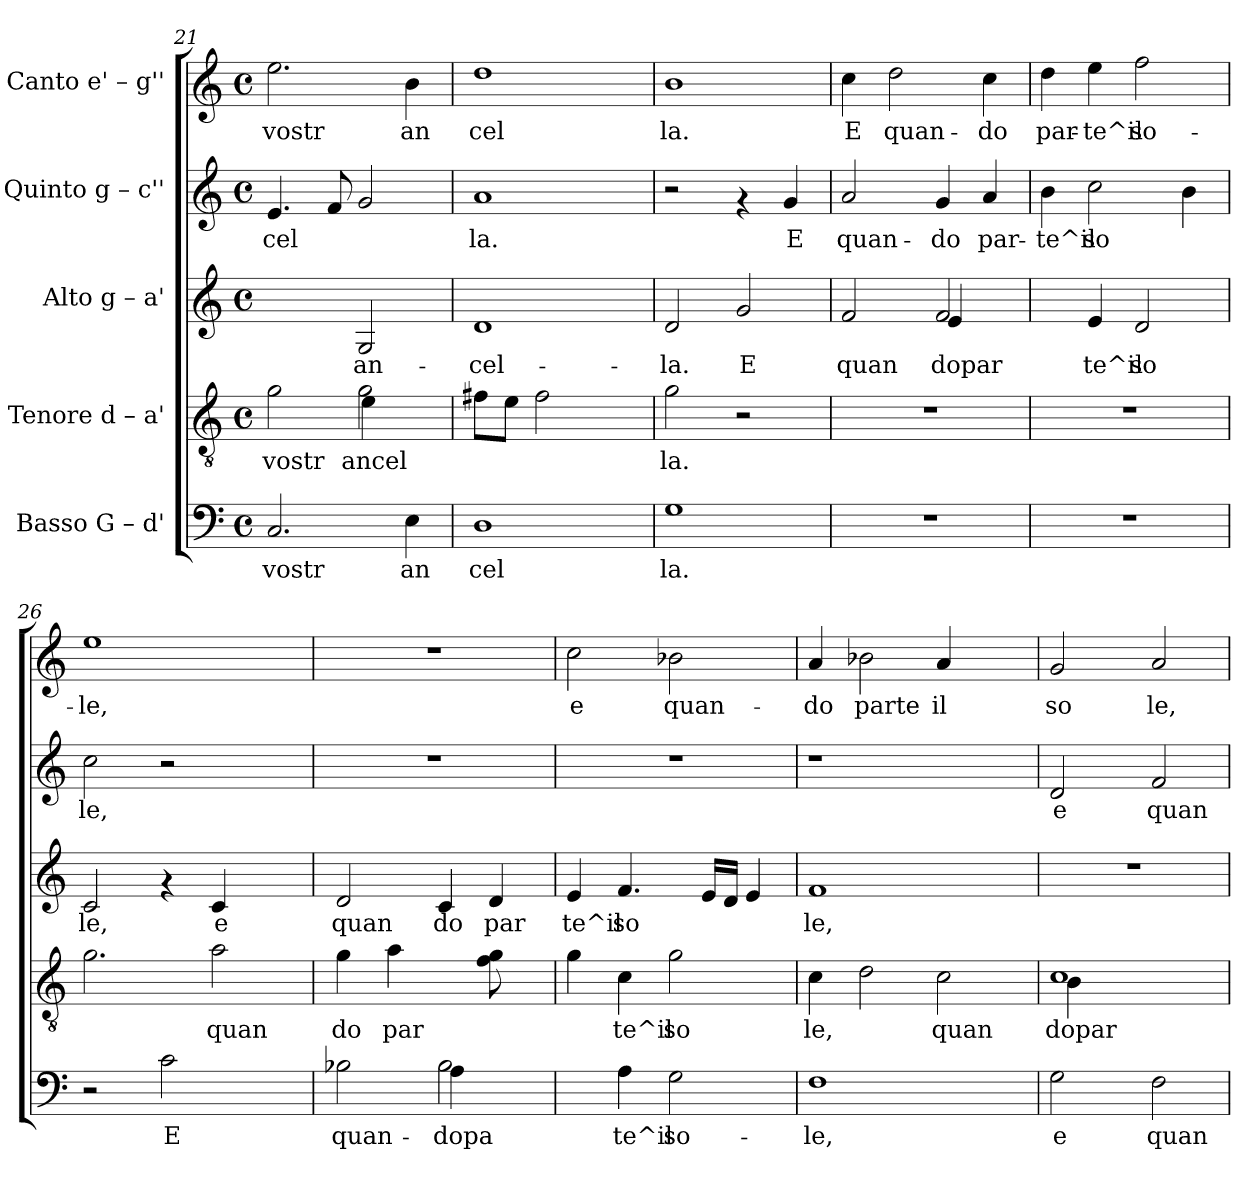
**kern	**text	**kern	**text	**kern	**text	**kern	**text	**kern	**text
*part5	*part5	*part4	*part4	*part3	*part3	*part2	*part2	*part1	*part1
*staff5	*staff5	*staff4	*staff4	*staff3	*staff3	*staff2	*staff2	*staff1	*staff1
*I"Basso  G – d'	*	*I"Tenore  d – a'	*	*I"Alto  g – a'	*	*I"Quinto  g – c''	*	*I"Canto  e' – g''	*
*clefF4	*	*clefGv2	*	*clefG2	*	*clefG2	*	*clefG2	*
*k[]	*	*k[]	*	*k[]	*	*k[]	*	*k[]	*
*C:	*	*C:	*	*C:	*	*C:	*	*C:	*
*M4/4	*	*M4/4	*	*M4/4	*	*M4/4	*	*M4/4	*
*met(c)	*	*met(c)	*	*met(c)	*	*met(c)	*	*met(c)	*
=21	=21	=21	=21	=21	=21	=21	=21	=21	=21
!	!LO:LY:b:cj	!	!LO:LY:b:cj	!	!	!	!LO:LY:b:rj	!	!LO:LY:b:rj
*	*	*^	*	*	*	*	*	*	*
2.C/	vostr	2g\	2ryy	vostr	2ryy	.	4.e/	cel	2.ee\	vostr
!	!	!	!	!	!	!	!	!LO:LY:b:rj	!	!
.	.	.	.	.	.	.	8f/	.	.	.
!	!	!	!	!LO:LY:b:cj	!	!LO:LY:b:rj	!	!LO:LY:b:rj	!	!
.	.	2g\	4e\	ancel	2G/	an-	2g/	.	.	.
!	!LO:LY:b:cj	!	!	!	!	!	!	!	!	!LO:LY:b:rj
4E\	an	.	4ryy	.	.	.	.	.	4b\	an
=22	=22	=22	=22	=22	=22	=22	=22	=22	=22	=22
!	!LO:LY:b:cj	!	!	!LO:LY:b:cj	!	!LO:LY:b:rj	!	!LO:LY:b:rj	!	!LO:LY:b:rj
*	*	*v	*v	*	*	*	*	*	*	*
1D	cel	8f#X\L	.	1d	-cel-	1a	la.	1dd	cel
!	!	!	!LO:LY:b:cj	!	!	!	!	!	!
.	.	8e\J	.	.	.	.	.	.	.
!	!	!	!LO:LY:b:cj	!	!	!	!	!	!
.	.	2f#\	.	.	.	.	.	.	.
.	.	4ryy	.	.	.	.	.	.	.
!!LO:PB:g=z
=23	=23	=23	=23	=23	=23	=23	=23	=23	=23
!	!LO:LY:b:cj	!	!LO:LY:b:cj	!	!LO:LY:b:rj	!	!	!	!LO:LY:b:rj
1G	la.	2g\	la.	2d/	-la.	2r	.	1b	la.
!	!	!	!	!	!LO:LY:b:rj	!	!	!	!
.	.	2r	.	2g/	E	4rf	.	.	.
!	!	!	!	!	!	!	!LO:LY:b:rj	!	!
.	.	.	.	.	.	4g/	E	.	.
=24	=24	=24	=24	=24	=24	=24	=24	=24	=24
!	!	!	!	!	!LO:LY:b:rj	!	!LO:LY:b:rj	!	!LO:LY:b:rj
*	*	*	*	*^	*	*	*	*	*
1r	.	1r	.	2f/	2ryy	quan	2a/	quan-	4cc\	E
!	!	!	!	!	!	!	!	!	!	!LO:LY:b:rj
.	.	.	.	.	.	.	.	.	2dd\	quan-
!	!	!	!	!	!	!LO:LY:b:rj	!	!LO:LY:b:rj	!	!
.	.	.	.	2f/	4e/	dopar	4g/	-do	.	.
!	!	!	!	!	!	!	!	!LO:LY:b:rj	!	!LO:LY:b:rj
.	.	.	.	.	4ryy	.	4a/	par-	4cc\	-do
=25	=25	=25	=25	=25	=25	=25	=25	=25	=25	=25
!	!	!	!	!	!	!	!	!LO:LY:b:rj	!	!LO:LY:b:rj
*	*	*	*	*v	*v	*	*	*	*	*
1r	.	1r	.	4ryy	.	4b\	-te^il	4dd\	par-
!	!	!	!	!	!LO:LY:b:rj	!	!LO:LY:b:rj	!	!LO:LY:b:rj
.	.	.	.	4e/	te^il	2cc\	so-	4ee\	-te^il
!	!	!	!	!	!LO:LY:b:rj	!	!	!	!LO:LY:b:rj
.	.	.	.	2d/	so	.	.	2ff\	so-
!	!	!	!	!	!	!	!LO:LY:b:rj	!	!
.	.	.	.	.	.	4b\	--	.	.
=26	=26	=26	=26	=26	=26	=26	=26	=26	=26
!	!	!	!	!	!LO:LY:b:rj	!	!LO:LY:b:rj	!	!LO:LY:b:rj
2r	.	2.g\	.	2c/	le,	2cc\	-le,	1ee	-le,
!	!LO:LY:b:cj	!	!	!	!	!	!	!	!
2c\	E	.	.	4rf	.	2r	.	.	.
!	!	!	!LO:LY:b:cj	!	!LO:LY:b:rj	!	!	!	!
.	.	2a\	quan	4c/	e	.	.	.	.
4ryy	.	.	.	4ryy	.	4ryy	.	4ryy	.
=27	=27	=27	=27	=27	=27	=27	=27	=27	=27
!	!LO:LY:b:cj	!	!LO:LY:b:cj	!	!LO:LY:b:rj	!	!	!	!
*^	*	*	*	*	*	*	*	*	*
2B-X\	2ryy	quan-	4g\	do	2d/	quan	1r	.	1r	.
!	!	!	!	!LO:LY:b:cj	!	!	!	!	!	!
.	.	.	4a\	par	.	.	.	.	.	.
!	!	!LO:LY:b:cj	!	!	!	!LO:LY:b:rj	!	!	!	!
2B-\	4A\	-dopa	4ryy	.	4c/	do	.	.	.	.
!	!	!	!	!LO:LY:b:cj	!	!LO:LY:b:rj	!	!	!	!
.	4ryy	.	8g\ 8f\	.	4d/	par	.	.	.	.
.	.	.	8ryy	.	.	.	.	.	.	.
*v	*v	*	*	*	*	*	*	*	*	*
=28	=28	=28	=28	=28	=28	=28	=28	=28	=28
!	!	!	!LO:LY:b:cj	!	!LO:LY:b:rj	!	!	!	!LO:LY:b:rj
4ryy	.	4g\	.	4e/	te^il	1r	.	2cc\	e
!	!LO:LY:b:cj	!	!LO:LY:b:cj	!	!LO:LY:b:rj	!	!	!	!
4A\	te^il	4c\	te^il	4.f/	so	.	.	.	.
!	!LO:LY:b:cj	!	!LO:LY:b:cj	!	!	!	!	!	!LO:LY:b:rj
2G\	so-	2g\	so	.	.	.	.	2b-X\	quan-
!	!	!	!	!	!LO:LY:b:rj	!	!	!	!
.	.	.	.	16e/L	.	.	.	.	.
!	!	!	!	!	!LO:LY:b:rj	!	!	!	!
.	.	.	.	16d/J	.	.	.	.	.
!	!	!	!	!	!LO:LY:b:rj	!	!	!	!
.	.	.	.	4e/	.	.	.	.	.
!!LO:PB:g=z
=29	=29	=29	=29	=29	=29	=29	=29	=29	=29
!	!LO:LY:b:cj	!	!LO:LY:b:cj	!	!LO:LY:b:rj	!	!	!	!LO:LY:b:rj
1F	-le,	4c\	le,	1f	le,	1r	.	4a/	-do
!	!	!	!	!	!	!	!	!	!LO:LY:b:rj
.	.	2d\	.	.	.	.	.	2b-X\	parte
!	!	!	!LO:LY:b:cj	!	!	!	!	!	!LO:LY:b:rj
.	.	2c\	quan	.	.	.	.	4a/	il
4ryy	.	.	.	4ryy	.	4ryy	.	4ryy	.
=30	=30	=30	=30	=30	=30	=30	=30	=30	=30
!	!LO:LY:b:cj	!	!LO:LY:b:cj	!	!	!	!LO:LY:b:rj	!	!LO:LY:b:rj
*	*	*^	*	*	*	*	*	*	*
2G\	e	1c	4B\	dopar	1r	.	2d/	e	2g/	so
.	.	.	2.ryy	.	.	.	.	.	.	.
!	!LO:LY:b:cj	!	!	!	!	!	!	!LO:LY:b:rj	!	!LO:LY:b:rj
2F\	quan-	.	.	.	.	.	2f/	quan	2a/	le,
*	*	*v	*v	*	*	*	*	*	*	*
=	=	=	=	=	=	=	=	=	=
*-	*-	*-	*-	*-	*-	*-	*-	*-	*-
